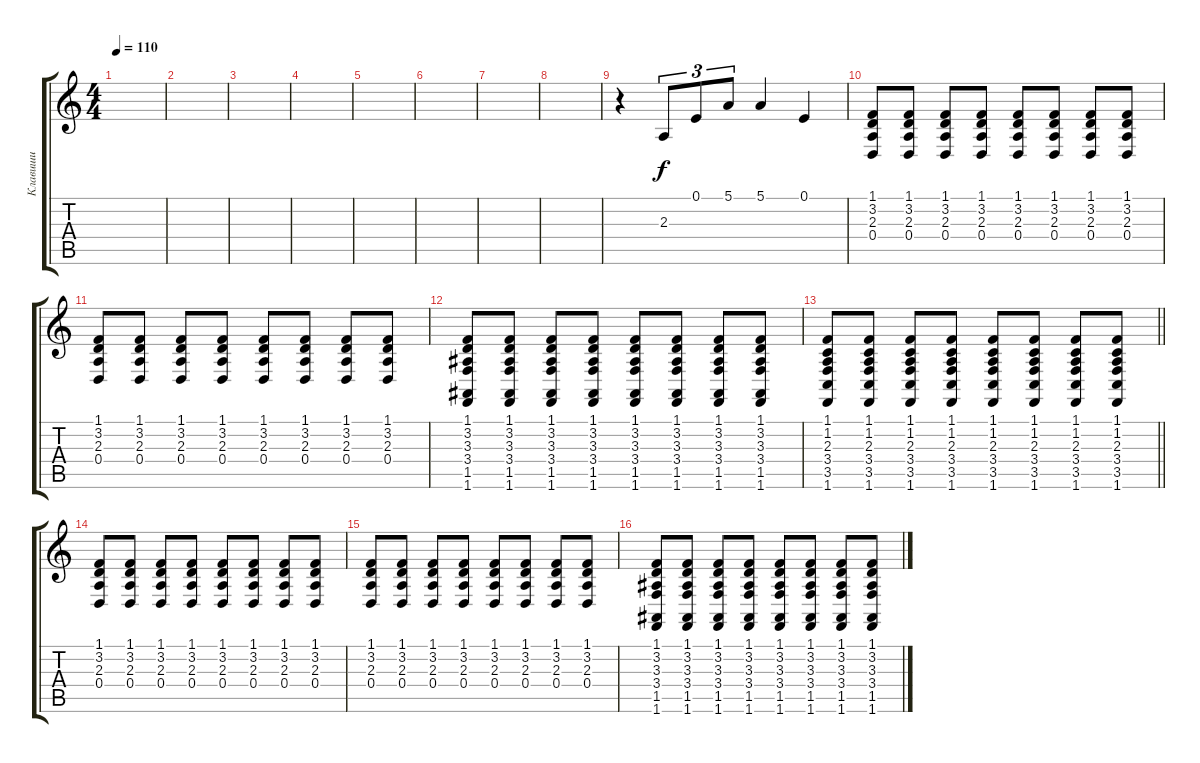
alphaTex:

\track ("Клавиши" "Клавиши") {instrument stringensemble1}
\staff {score tabs}
\tuning (E4 B3 G3 D3 A2 E2) {hide}
\ts (4 4)
\tempo 110
\clef g2
\ks c
|
|
|
|
|
|
|
|
r.4 2.3.8{tu (3 2)} 0.1.8{tu (3 2)} 5.1.8{tu (3 2)} 5.1.4 0.1.4 |
(1.1 3.2 2.3 0.4).8 (1.1 3.2 2.3 0.4).8 (1.1 3.2 2.3 0.4).8 (1.1 3.2 2.3 0.4).8 (1.1 3.2 2.3 0.4).8 (1.1 3.2 2.3 0.4).8 (1.1 3.2 2.3 0.4).8 (1.1 3.2 2.3 0.4).8 |
(1.1 3.2 2.3 0.4).8 (1.1 3.2 2.3 0.4).8 (1.1 3.2 2.3 0.4).8 (1.1 3.2 2.3 0.4).8 (1.1 3.2 2.3 0.4).8 (1.1 3.2 2.3 0.4).8 (1.1 3.2 2.3 0.4).8 (1.1 3.2 2.3 0.4).8 |
(1.1 3.2 3.3 3.4 1.5 1.6).8 (1.1 3.2 3.3 3.4 1.5 1.6).8 (1.1 3.2 3.3 3.4 1.5 1.6).8 (1.1 3.2 3.3 3.4 1.5 1.6).8 (1.1 3.2 3.3 3.4 1.5 1.6).8 (1.1 3.2 3.3 3.4 1.5 1.6).8 (1.1 3.2 3.3 3.4 1.5 1.6).8 (1.1 3.2 3.3 3.4 1.5 1.6).8 |
\barLineRight lightlight
(1.1 1.2 2.3 3.4 3.5 1.6).8 (1.1 1.2 2.3 3.4 3.5 1.6).8 (1.1 1.2 2.3 3.4 3.5 1.6).8 (1.1 1.2 2.3 3.4 3.5 1.6).8 (1.1 1.2 2.3 3.4 3.5 1.6).8 (1.1 1.2 2.3 3.4 3.5 1.6).8 (1.1 1.2 2.3 3.4 3.5 1.6).8 (1.1 1.2 2.3 3.4 3.5 1.6).8 |
(1.1 3.2 2.3 0.4).8 (1.1 3.2 2.3 0.4).8 (1.1 3.2 2.3 0.4).8 (1.1 3.2 2.3 0.4).8 (1.1 3.2 2.3 0.4).8 (1.1 3.2 2.3 0.4).8 (1.1 3.2 2.3 0.4).8 (1.1 3.2 2.3 0.4).8 |
(1.1 3.2 2.3 0.4).8 (1.1 3.2 2.3 0.4).8 (1.1 3.2 2.3 0.4).8 (1.1 3.2 2.3 0.4).8 (1.1 3.2 2.3 0.4).8 (1.1 3.2 2.3 0.4).8 (1.1 3.2 2.3 0.4).8 (1.1 3.2 2.3 0.4).8 |
(1.1 3.2 3.3 3.4 1.5 1.6).8 (1.1 3.2 3.3 3.4 1.5 1.6).8 (1.1 3.2 3.3 3.4 1.5 1.6).8 (1.1 3.2 3.3 3.4 1.5 1.6).8 (1.1 3.2 3.3 3.4 1.5 1.6).8 (1.1 3.2 3.3 3.4 1.5 1.6).8 (1.1 3.2 3.3 3.4 1.5 1.6).8 (1.1 3.2 3.3 3.4 1.5 1.6).8
